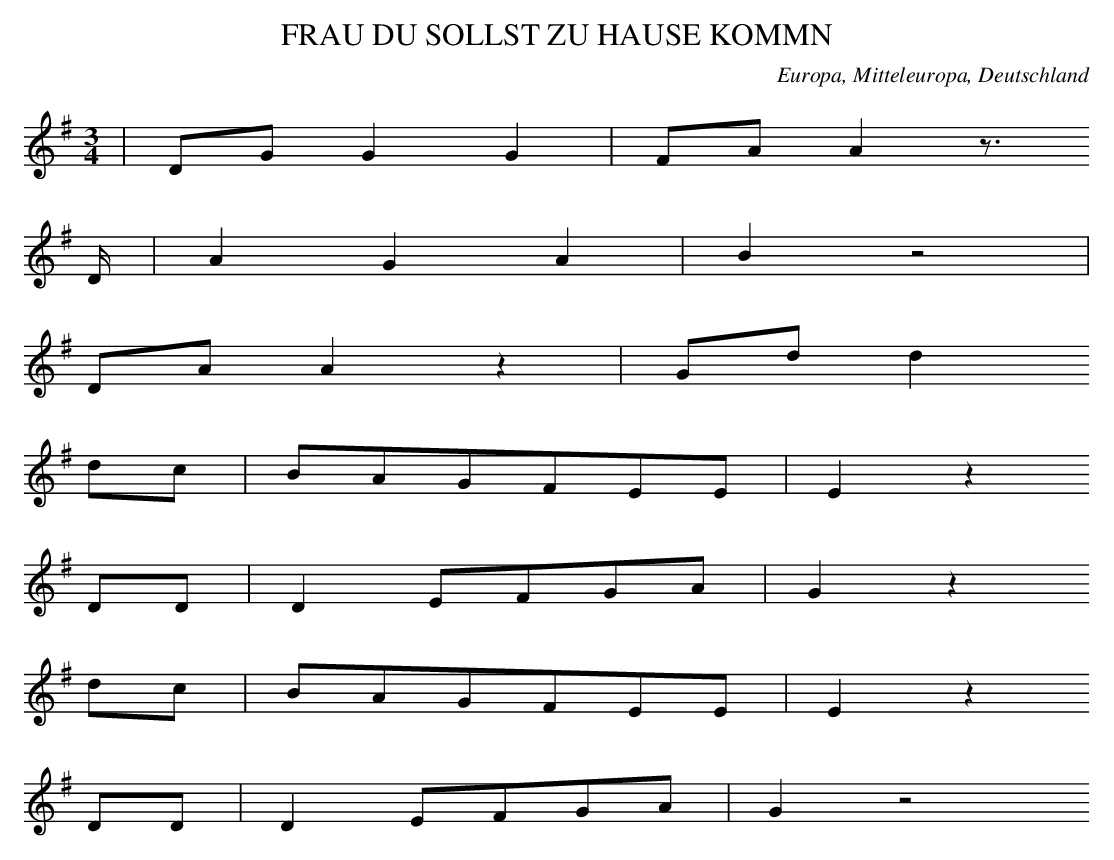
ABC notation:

X:1
T: FRAU DU SOLLST ZU HAUSE KOMMN
O: Europa, Mitteleuropa, Deutschland
M: 3/4
L: 1/16
K: G
 | D2G2G4G4 | F2A2A4z3
D | A4G4A4 | B4z8 |
D2A2A4z4 | G2d2d4
d2c2 | B2A2G2F2E2E2 | E4z4
D2D2 | D4E2F2G2A2 | G4z4
d2c2 | B2A2G2F2E2E2 | E4z4
D2D2 | D4E2F2G2A2 | G4z8
